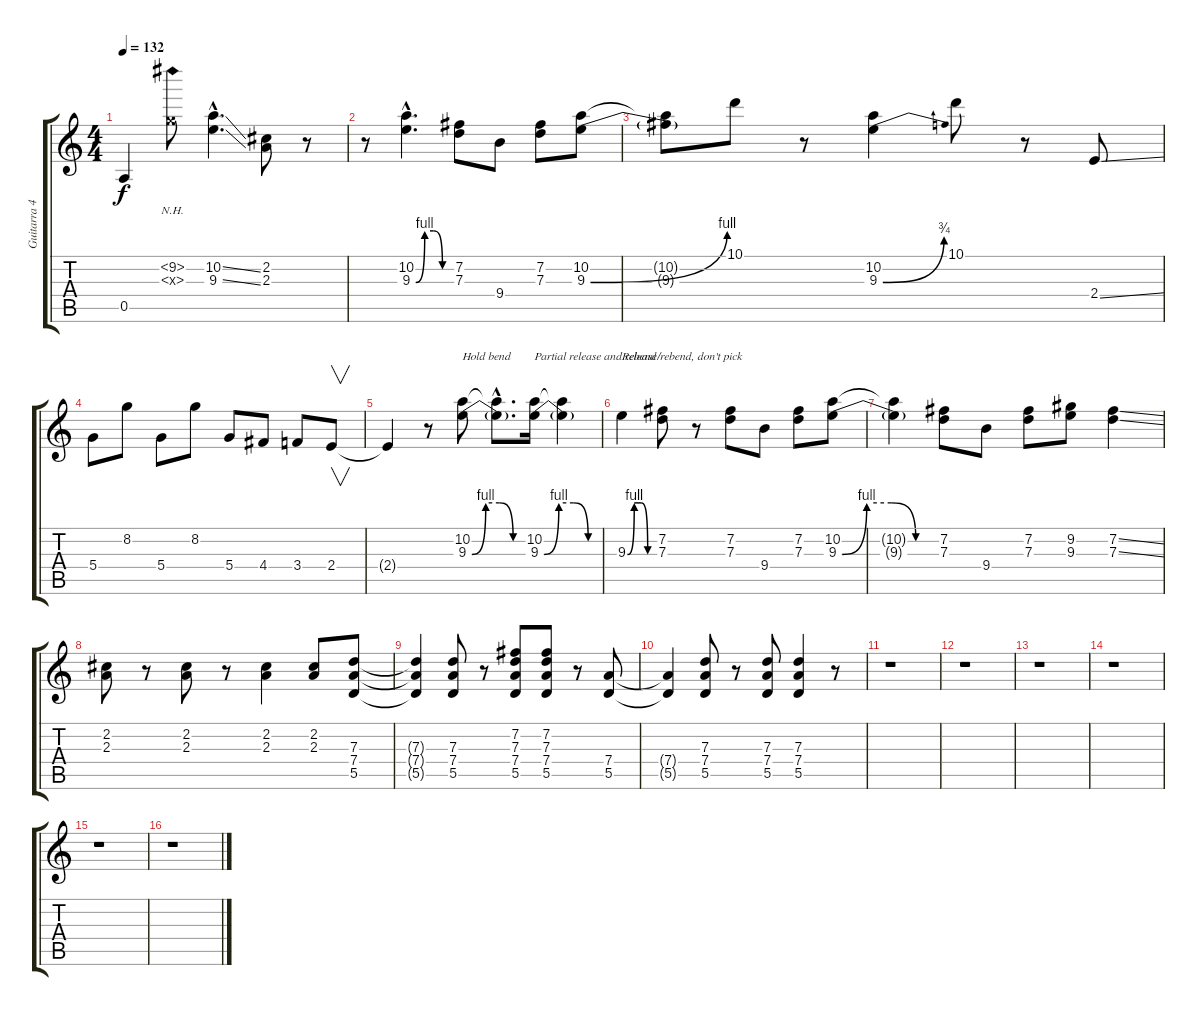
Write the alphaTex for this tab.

\track ("Guitarra 4" "Guitarra 4") {instrument overdrivenguitar}
\staff {score tabs}
\tuning (E4 B3 G3 D3 A2 E2) {hide}
\ts (4 4)
\tempo 132
\clef g2
\ks c
0.5{t}.4{dy f} (9.2{nh} -1.3{nh x}).8 (10.2{ss hac} 9.3{ss hac}).4{d} (2.2 2.3).8 r.8 |
r.8 (10.2{hac} 9.3{be (custom 0 0 15 4 30 4 45 0 60 0) hac}).4{d} (7.2 7.3).8 9.4.8 (7.2 7.3).8 (10.2 9.3{be (bend 0 0 60 4)}).8 |
(10.2{t} 9.3{t}).8 10.1.8 r.8 (10.2 9.3{be (bend 0 0 60 3)}).4 10.1.8 r.8 2.4{ss}.8 |
5.4.8 8.2.8 5.4.8 8.2.8 5.4.8 4.4.8 3.4.8 2.4.8{v} |
2.4{t}.4 r.8 (10.2 9.3{be (custom 0 0 15 4 30 4 45 0 60 0)}).8{txt "Hold bend"} (10.2{hac t} 9.3{hac t}).8{d} (10.2 9.3{be (custom 0 0 15 4 30 4 45 0 60 0)}).16{txt "Partial release and rebend"} (10.2{t} 9.3{t}).4 |
9.3{be (custom 0 0 15 4 30 4 45 0 60 0)}.4{txt "Release/rebend, don't pick"} (7.2 7.3).8 r.8 (7.2 7.3).8 9.4.8 (7.2 7.3).8 (10.2 9.3{be (custom 0 0 15 4 30 4 45 0 60 0)}).8 |
(10.2{t} 9.3{t}).4 (7.2 7.3).8 9.4.8 (7.2 7.3).8 (9.2 9.3).8 (7.2{ss} 7.3{ss}).4 |
(2.2 2.3).8 r.8 (2.2 2.3).8 r.8 (2.2 2.3).4 (2.2 2.3).8 (7.3 7.4 5.5).8 |
(7.3{t} 7.4{t} 5.5{t}).4 (7.3 7.4 5.5).8 r.8 (7.2 7.3 7.4 5.5).8 (7.2 7.3 7.4 5.5).8 r.8 (7.4 5.5).8 |
(7.4{t} 5.5{t}).4 (7.3 7.4 5.5).8 r.8 (7.3 7.4 5.5).8 (7.3 7.4 5.5).4 r.8 |
r.1 |
r.1 |
r.1 |
r.1 |
r.1 |
r.1
